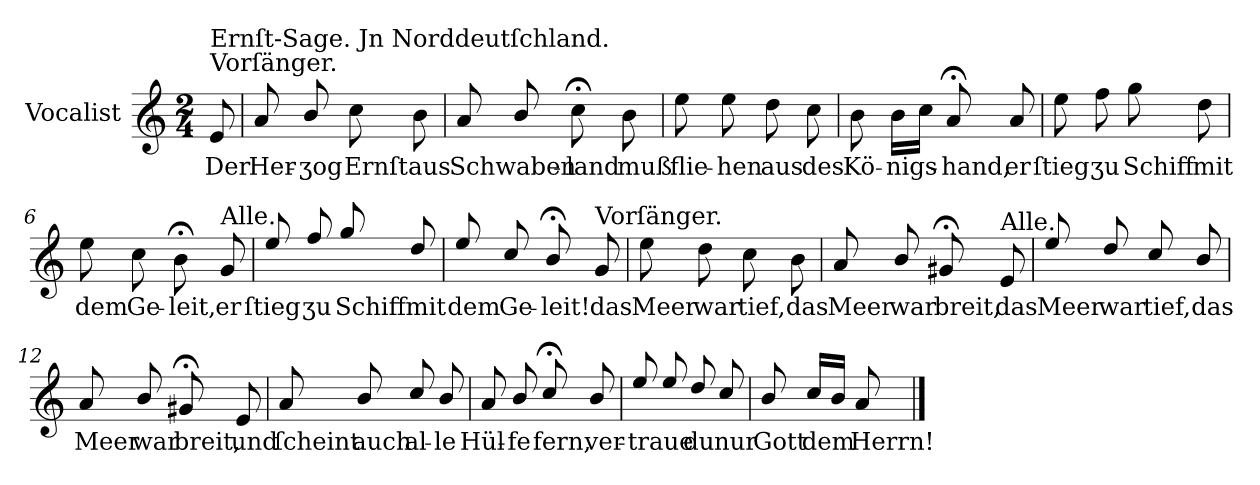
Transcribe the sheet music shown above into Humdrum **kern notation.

**kern	**text
*part1	*part1
*staff1	*staff1
*I"Vocalist	*
*k[]	*
*a:	*
*M2/4	*
=	=
!LO:TX:a:t=Vorſänger.	!
!LO:TX:a:t=Ernſt-Sage. Jn Norddeutſchland.	!
8e	Der
=1	=1
8a	Her-
8b/	-ʒog
8cc	Ernſt
8b	aus
=2	=2
8a	Schwaben-
8b/	.
8cc;<	-land
8b	muß
=3	=3
8ee	flie-
8ee	-hen
8dd	aus
8cc	des
=4	=4
8b	Kö-
16bLL	-nigs-
16ccJJ	.
8a;<	-hand,
8a	er
=5	=5
8ee	ſtieg
8ff	ʒu
8gg	Schiff
8dd	mit
=6	=6
8ee	dem
8cc	Ge-
8b;<	-leit,
!LO:TX:a:t=Alle.	!
8g	er
=7	=7
8ee/	ſtieg
8ff/	ʒu
8gg/	Schiff
8dd/	mit
=8	=8
8ee/	dem
8cc/	Ge-
8b;</	-leit!
!LO:TX:a:t=Vorſänger.	!
8g	das
=9	=9
8ee	Meer
8dd	war
8cc	tief,
8b	das
=10	=10
8a	Meer
8b/	war
8g#X;<	breit,
!LO:TX:a:t=Alle.	!
8e	das
=11	=11
8ee/	Meer
8dd/	war
8cc/	tief,
8b/	das
=12	=12
8a	Meer
8b/	war
8g#X;<	breit,
8e	und
=13	=13
8a	ſcheint
8b/	auch
8cc/	al-
8b/	-le
=14	=14
8a	Hül-
8b/	-fe
8cc;</	fern,
8b/	ver-
=15	=15
8ee/	-traue
8ee/	.
8dd/	du
8cc/	nur
=16	=16
8b/	Gott
16cc/LL	dem
16bJJ	.
8a	Herrn!
==	==
*-	*-
